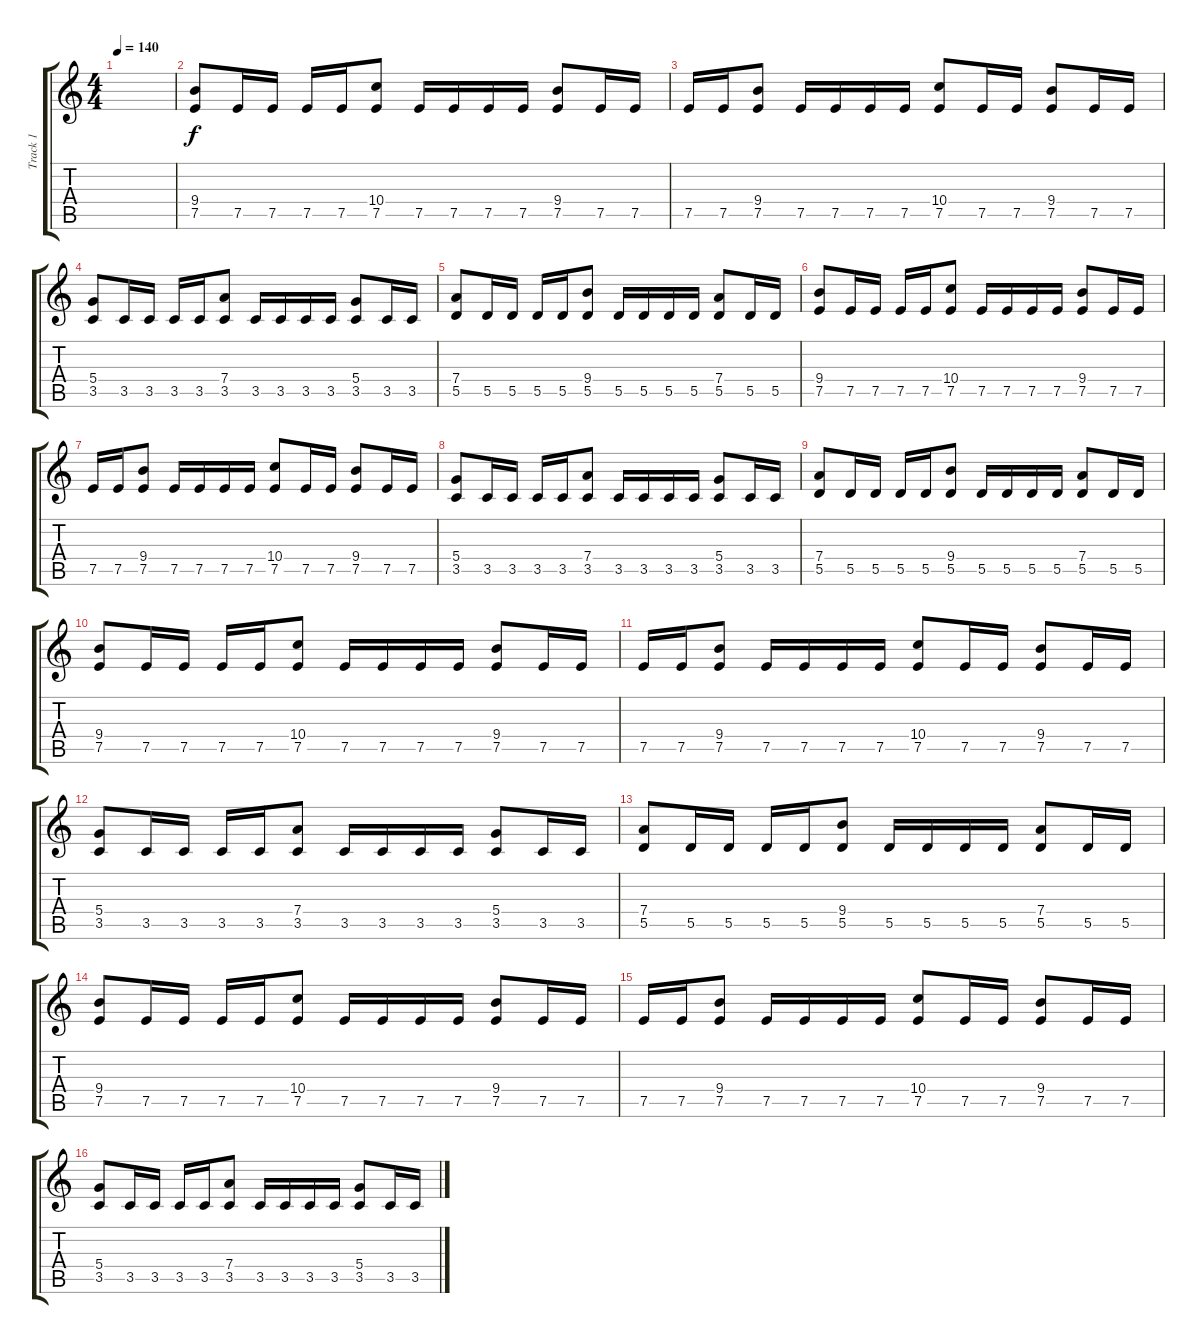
\track ("Track 1" "Track 1") {instrument distortionguitar}
\staff {score tabs}
\tuning (E4 B3 G3 D3 A2 E2) {hide}
\ts (4 4)
\tempo 140
\clef g2
\ks c
|
(9.4 7.5).8 7.5.16 7.5.16 7.5.16 7.5.16 (10.4 7.5).8 7.5.16 7.5.16 7.5.16 7.5.16 (9.4 7.5).8 7.5.16 7.5.16 |
7.5.16 7.5.16 (9.4 7.5).8 7.5.16 7.5.16 7.5.16 7.5.16 (10.4 7.5).8 7.5.16 7.5.16 (9.4 7.5).8 7.5.16 7.5.16 |
(5.4 3.5).8 3.5.16 3.5.16 3.5.16 3.5.16 (7.4 3.5).8 3.5.16 3.5.16 3.5.16 3.5.16 (5.4 3.5).8 3.5.16 3.5.16 |
(7.4 5.5).8 5.5.16 5.5.16 5.5.16 5.5.16 (9.4 5.5).8 5.5.16 5.5.16 5.5.16 5.5.16 (7.4 5.5).8 5.5.16 5.5.16 |
(9.4 7.5).8 7.5.16 7.5.16 7.5.16 7.5.16 (10.4 7.5).8 7.5.16 7.5.16 7.5.16 7.5.16 (9.4 7.5).8 7.5.16 7.5.16 |
7.5.16 7.5.16 (9.4 7.5).8 7.5.16 7.5.16 7.5.16 7.5.16 (10.4 7.5).8 7.5.16 7.5.16 (9.4 7.5).8 7.5.16 7.5.16 |
(5.4 3.5).8 3.5.16 3.5.16 3.5.16 3.5.16 (7.4 3.5).8 3.5.16 3.5.16 3.5.16 3.5.16 (5.4 3.5).8 3.5.16 3.5.16 |
(7.4 5.5).8 5.5.16 5.5.16 5.5.16 5.5.16 (9.4 5.5).8 5.5.16 5.5.16 5.5.16 5.5.16 (7.4 5.5).8 5.5.16 5.5.16 |
(9.4 7.5).8 7.5.16 7.5.16 7.5.16 7.5.16 (10.4 7.5).8 7.5.16 7.5.16 7.5.16 7.5.16 (9.4 7.5).8 7.5.16 7.5.16 |
7.5.16 7.5.16 (9.4 7.5).8 7.5.16 7.5.16 7.5.16 7.5.16 (10.4 7.5).8 7.5.16 7.5.16 (9.4 7.5).8 7.5.16 7.5.16 |
(5.4 3.5).8 3.5.16 3.5.16 3.5.16 3.5.16 (7.4 3.5).8 3.5.16 3.5.16 3.5.16 3.5.16 (5.4 3.5).8 3.5.16 3.5.16 |
(7.4 5.5).8 5.5.16 5.5.16 5.5.16 5.5.16 (9.4 5.5).8 5.5.16 5.5.16 5.5.16 5.5.16 (7.4 5.5).8 5.5.16 5.5.16 |
(9.4 7.5).8 7.5.16 7.5.16 7.5.16 7.5.16 (10.4 7.5).8 7.5.16 7.5.16 7.5.16 7.5.16 (9.4 7.5).8 7.5.16 7.5.16 |
7.5.16 7.5.16 (9.4 7.5).8 7.5.16 7.5.16 7.5.16 7.5.16 (10.4 7.5).8 7.5.16 7.5.16 (9.4 7.5).8 7.5.16 7.5.16 |
(5.4 3.5).8 3.5.16 3.5.16 3.5.16 3.5.16 (7.4 3.5).8 3.5.16 3.5.16 3.5.16 3.5.16 (5.4 3.5).8 3.5.16 3.5.16
